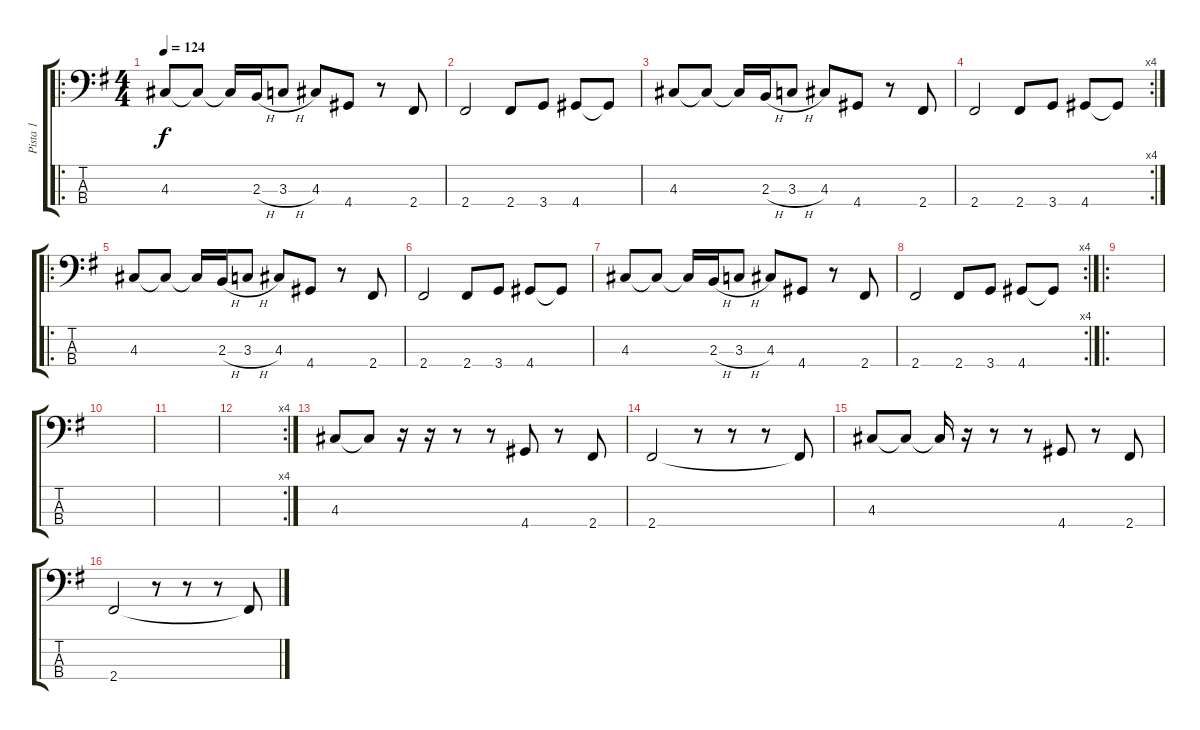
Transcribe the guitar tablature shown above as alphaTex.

\track ("Pista 1" "Pista 1") {instrument electricbassfinger}
\staff {score tabs}
\tuning (G2 D2 A1 E1) {hide}
\ro
\ts (4 4)
\tempo 124
\clef f4
\ks g
4.3.8{dy f} 4.3{t}.8 4.3{t}.16 2.3{h}.16 3.3{h}.8 4.3.8 4.4.8 r.8 2.4.8 |
2.4.2 2.4.8 3.4.8 4.4.8 4.4{t}.8 |
4.3.8 4.3{t}.8 4.3{t}.16 2.3{h}.16 3.3{h}.8 4.3.8 4.4.8 r.8 2.4.8 |
\rc 4
2.4.2 2.4.8 3.4.8 4.4.8 4.4{t}.8 |
\ro
4.3.8 4.3{t}.8 4.3{t}.16 2.3{h}.16 3.3{h}.8 4.3.8 4.4.8 r.8 2.4.8 |
2.4.2 2.4.8 3.4.8 4.4.8 4.4{t}.8 |
4.3.8 4.3{t}.8 4.3{t}.16 2.3{h}.16 3.3{h}.8 4.3.8 4.4.8 r.8 2.4.8 |
\rc 4
2.4.2 2.4.8 3.4.8 4.4.8 4.4{t}.8 |
\ro
|
|
|
\rc 4
|
4.3.8 4.3{t}.8 r.16 r.16 r.8 r.8 4.4.8 r.8 2.4.8 |
2.4.2 r.8 r.8 r.8 2.4{t}.8 |
4.3.8 4.3{t}.8 4.3{t}.16 r.16 r.8 r.8 4.4.8 r.8 2.4.8 |
2.4.2 r.8 r.8 r.8 2.4{t}.8
